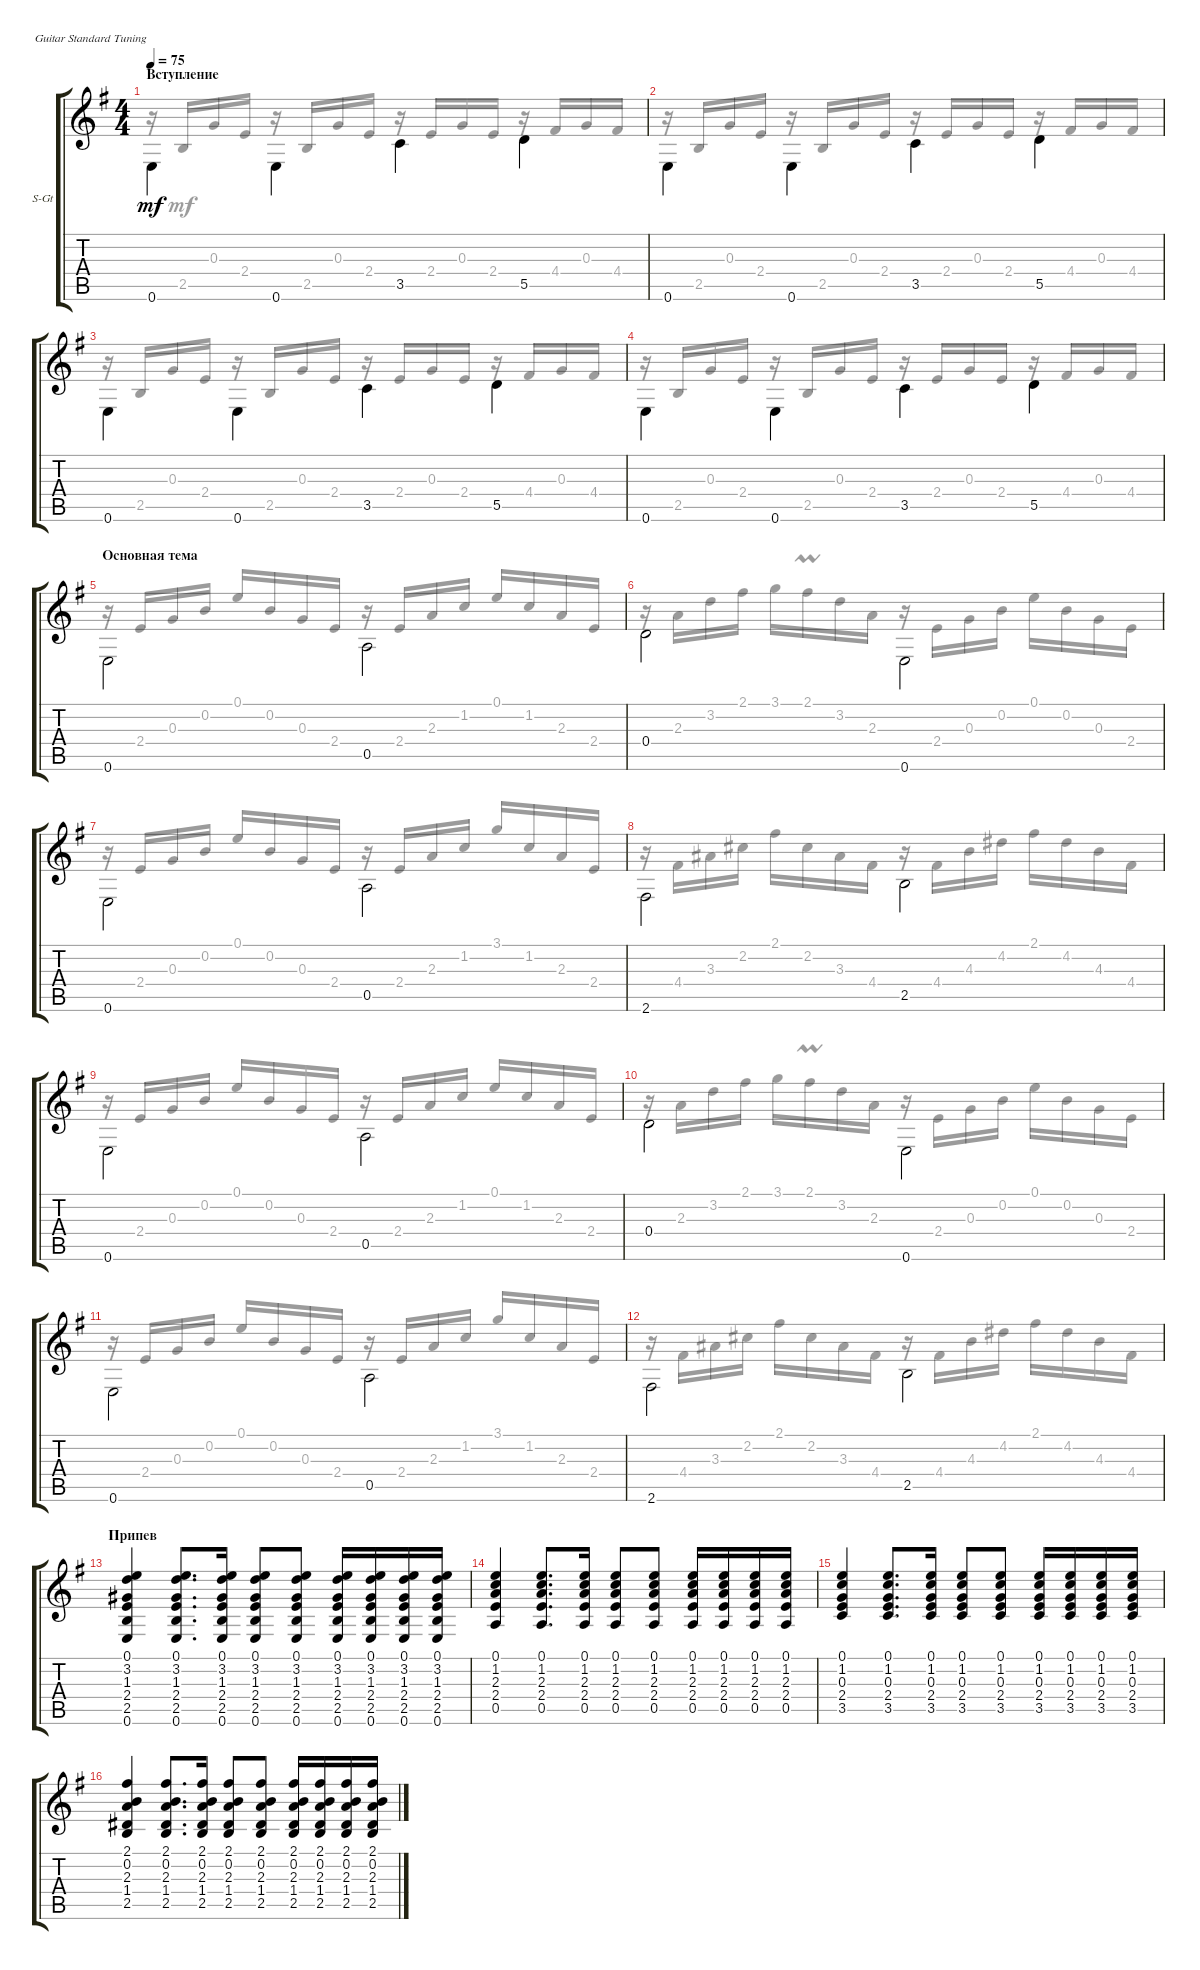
\bracketExtendMode groupsimilarinstruments
\firstSystemTrackNameOrientation horizontal
\otherSystemsTrackNameOrientation horizontal
\track ("Steel Guitar" "S-Gt") {instrument acousticguitarsteel}
\staff {score tabs}
\tuning (E4 B3 G3 D3 A2 E2)
\voice
\ts (4 4)
\section ("" "Вступление")
\tempo 75
\clef g2
\scale
0.655367
\ks eminor
0.6.4{dy mf instrument acousticguitarsteel beam invert} 0.6.4{beam invert} 3.5.4{beam invert} 5.5.4{beam invert} |
\scale
0.344633 0.6.4{beam invert} 0.6.4{beam invert} 3.5.4{beam invert} 5.5.4{beam invert} |
\scale
0.5 0.6.4{beam invert} 0.6.4{beam invert} 3.5.4{beam invert} 5.5.4{beam invert} |
\scale
0.5 0.6.4{beam invert} 0.6.4{beam invert} 3.5.4{beam invert} 5.5.4{beam invert} |
\section ("" "Основная тема")
\scale
0.5 0.6.2{beam invert} 0.5.2{beam invert} |
\scale
0.5 0.4.2{beam invert} 0.6.2{beam invert} |
0.6.2{beam invert} 0.5.2{beam invert} |
2.6.2{beam invert} 2.5.2{beam invert} |
0.6.2{beam invert} 0.5.2{beam invert} |
0.4.2{beam invert} 0.6.2{beam invert} |
0.6.2{beam invert} 0.5.2{beam invert} |
2.6.2{beam invert} 2.5.2{beam invert} |
\section ("" "Припев")
(0.6 2.5 2.4 1.3 3.2 0.1).4 (0.6 2.5 2.4 1.3 3.2 0.1).8{d} (0.6 2.5 2.4 1.3 3.2 0.1).16 (0.6 2.5 2.4 1.3 3.2 0.1).8 (0.6 2.5 2.4 1.3 3.2 0.1).8 (0.6 2.5 2.4 1.3 3.2 0.1).16 (0.6 2.5 2.4 1.3 3.2 0.1).16 (0.6 2.5 2.4 1.3 3.2 0.1).16 (0.6 2.5 2.4 1.3 3.2 0.1).16 |
(0.5 2.4 2.3 1.2 0.1).4 (0.5 2.4 2.3 1.2 0.1).8{d} (0.5 2.4 2.3 1.2 0.1).16 (0.5 2.4 2.3 1.2 0.1).8 (0.5 2.4 2.3 1.2 0.1).8 (0.5 2.4 2.3 1.2 0.1).16 (0.5 2.4 2.3 1.2 0.1).16 (0.5 2.4 2.3 1.2 0.1).16 (0.5 2.4 2.3 1.2 0.1).16 |
(3.5 2.4 0.3 1.2 0.1).4 (3.5 2.4 0.3 1.2 0.1).8{d} (3.5 2.4 0.3 1.2 0.1).16 (3.5 2.4 0.3 1.2 0.1).8 (3.5 2.4 0.3 1.2 0.1).8 (3.5 2.4 0.3 1.2 0.1).16 (3.5 2.4 0.3 1.2 0.1).16 (3.5 2.4 0.3 1.2 0.1).16 (3.5 2.4 0.3 1.2 0.1).16 |
(2.5 1.4 2.3 0.2 2.1).4 (2.5 1.4 2.3 0.2 2.1).8{d} (2.5 1.4 2.3 0.2 2.1).16 (2.5 1.4 2.3 0.2 2.1).8 (2.5 1.4 2.3 0.2 2.1).8 (2.5 1.4 2.3 0.2 2.1).16 (2.5 1.4 2.3 0.2 2.1).16 (2.5 1.4 2.3 0.2 2.1).16 (2.5 1.4 2.3 0.2 2.1).16
\voice
\clef g2
\ottava regular
\simile none
\scale
0.655367
\ks eminor
r.16{dy mf} 2.5.16{beam invert} 0.3.16 2.4.16 r.16{beam invert} 2.5.16{beam invert} 0.3.16 2.4.16 r.16{beam invert} 2.4.16{beam invert} 0.3.16 2.4.16 r.16{beam invert} 4.4.16{beam invert} 0.3.16 4.4.16 |
\scale
0.344633 r.16 2.5.16{beam invert} 0.3.16 2.4.16 r.16{beam invert} 2.5.16{beam invert} 0.3.16 2.4.16 r.16{beam invert} 2.4.16{beam invert} 0.3.16 2.4.16 r.16{beam invert} 4.4.16{beam invert} 0.3.16 4.4.16 |
\scale
0.5 r.16 2.5.16{beam invert} 0.3.16 2.4.16 r.16{beam invert} 2.5.16{beam invert} 0.3.16 2.4.16 r.16{beam invert} 2.4.16{beam invert} 0.3.16 2.4.16 r.16{beam invert} 4.4.16{beam invert} 0.3.16 4.4.16 |
\scale
0.5 r.16 2.5.16{beam invert} 0.3.16 2.4.16 r.16{beam invert} 2.5.16{beam invert} 0.3.16 2.4.16 r.16{beam invert} 2.4.16{beam invert} 0.3.16 2.4.16 r.16{beam invert} 4.4.16{beam invert} 0.3.16 4.4.16 |
\scale
0.5 r.16 2.4.16{beam invert} 0.3.16 0.2.16 0.1.16{beam invert} 0.2.16 0.3.16 2.4.16 r.16{beam invert} 2.4.16{beam invert} 2.3.16 1.2.16 0.1.16{beam invert} 1.2.16 2.3.16 2.4.16 |
\scale
0.5 r.16 2.3.16 3.2.16 2.1.16 3.1.16 2.1{umordent}.16 3.2.16 2.3.16 r.16 2.4.16 0.3.16 0.2.16 0.1.16 0.2.16 0.3.16 2.4.16 |
r.16 2.4.16{beam invert} 0.3.16 0.2.16 0.1.16{beam invert} 0.2.16 0.3.16 2.4.16 r.16{beam invert} 2.4.16{beam invert} 2.3.16 1.2.16 3.1.16{beam invert} 1.2.16 2.3.16 2.4.16 |
r.16 4.4.16 3.3.16 2.2.16 2.1.16 2.2.16 3.3.16 4.4.16 r.16 4.4.16 4.3.16 4.2.16 2.1.16 4.2.16 4.3.16 4.4.16 |
r.16 2.4.16{beam invert} 0.3.16 0.2.16 0.1.16{beam invert} 0.2.16 0.3.16 2.4.16 r.16{beam invert} 2.4.16{beam invert} 2.3.16 1.2.16 0.1.16{beam invert} 1.2.16 2.3.16 2.4.16 |
r.16 2.3.16 3.2.16 2.1.16 3.1.16 2.1{umordent}.16 3.2.16 2.3.16 r.16 2.4.16 0.3.16 0.2.16 0.1.16 0.2.16 0.3.16 2.4.16 |
r.16 2.4.16{beam invert} 0.3.16 0.2.16 0.1.16{beam invert} 0.2.16 0.3.16 2.4.16 r.16{beam invert} 2.4.16{beam invert} 2.3.16 1.2.16 3.1.16{beam invert} 1.2.16 2.3.16 2.4.16 |
r.16 4.4.16 3.3.16 2.2.16 2.1.16 2.2.16 3.3.16 4.4.16 r.16 4.4.16 4.3.16 4.2.16 2.1.16 4.2.16 4.3.16 4.4.16 |
|
|
|
